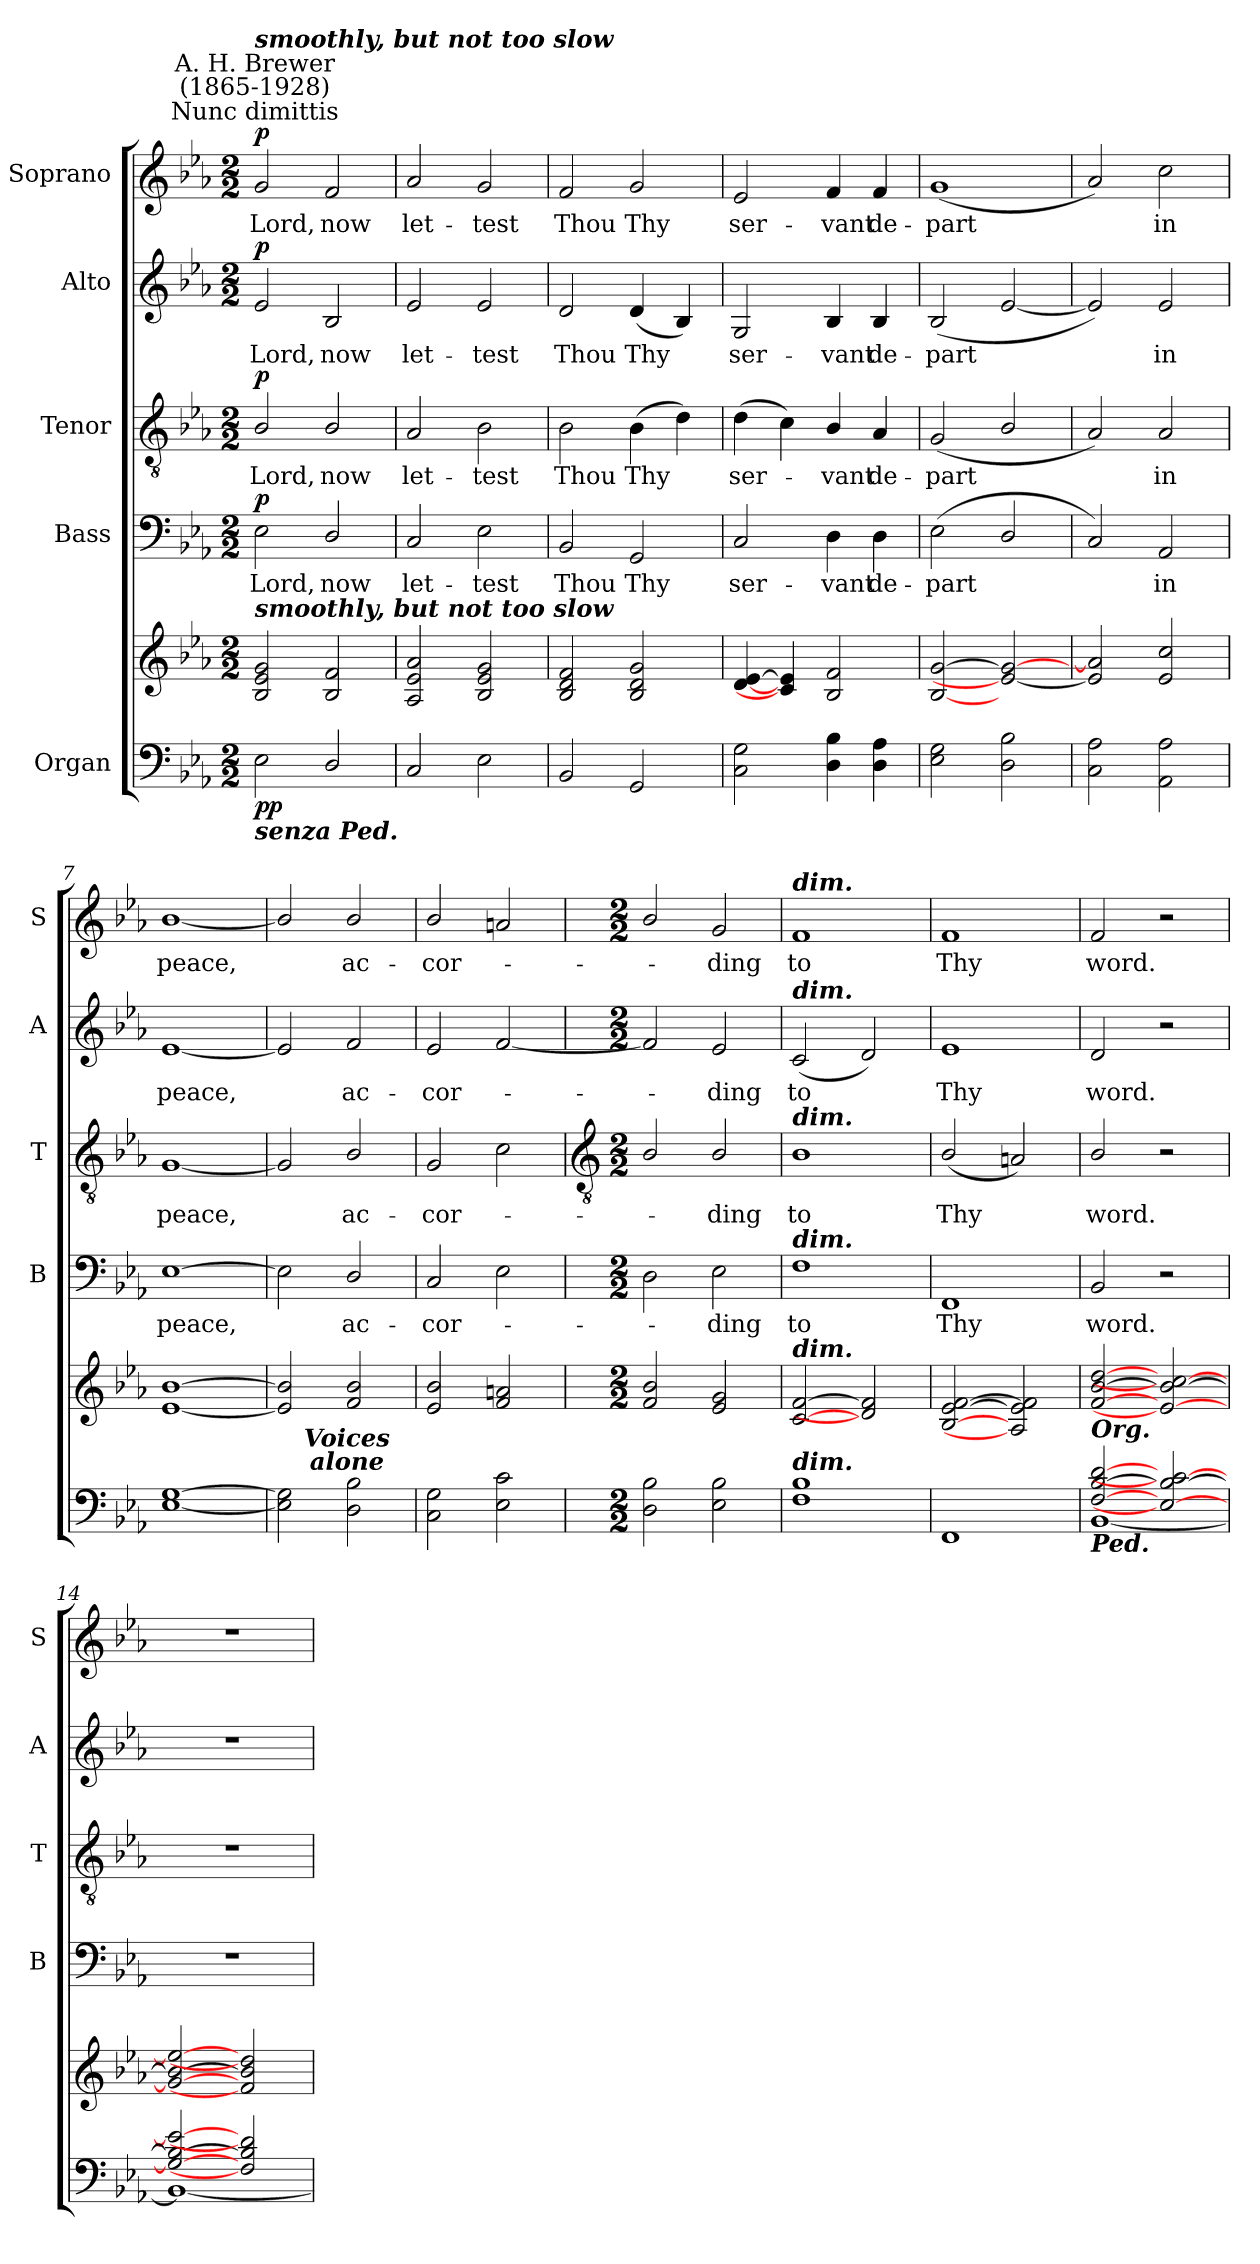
**kern	**kern	**dynam	**kern	**text	**dynam	**kern	**text	**dynam	**kern	**text	**dynam	**kern	**text	**dynam
*part5	*part5	*part5	*part4	*part4	*part4	*part3	*part3	*part3	*part2	*part2	*part2	*part1	*part1	*part1
*staff6	*staff5	*staff5/6	*staff4	*staff4	*staff4	*staff3	*staff3	*staff3	*staff2	*staff2	*staff2	*staff1	*staff1	*staff1
*I"Organ	*	*	*I"Bass	*	*	*I"Tenor	*	*	*I"Alto	*	*	*I"Soprano	*	*
*	*	*	*I'B	*	*	*I'T	*	*	*I'A	*	*	*I'S	*	*
*clefF4	*clefG2	*	*clefF4	*	*	*clefGv2	*	*	*clefG2	*	*	*clefG2	*	*
*k[b-e-a-]	*k[b-e-a-]	*	*k[b-e-a-]	*	*	*k[b-e-a-]	*	*	*k[b-e-a-]	*	*	*k[b-e-a-]	*	*
*E-:	*E-:	*	*E-:	*	*	*E-:	*	*	*E-:	*	*	*E-:	*	*
*M2/2	*M2/2	*	*M2/2	*	*	*M2/2	*	*	*M2/2	*	*	*M2/2	*	*
=1	=1	=1	=1	=1	=1	=1	=1	=1	=1	=1	=1	=1	=1	=1
!	!	!	!	!	!	!	!	!	!	!	!	!LO:TX:a:cj:t=Nunc dimittis	!	!
!	!	!	!	!	!	!	!	!	!	!	!	!LO:TX:a:cj:t=A. H. Brewer\n(1865-1928)	!	!
!	!	!	!	!	!	!	!	!	!	!	!	!LO:TX:a:Bi:t=smoothly, but not too slow	!	!
!	!LO:TX:a:Bi:t=smoothly, but not too slow	!	!	!	!	!	!	!	!	!	!	!	!	!
!LO:TX:b:Bi:t=senza Ped.	!	!	!	!	!	!	!	!	!	!	!	!	!	!
!	!	!LO:DY:b=2	!	!LO:LY:b	!	!	!LO:LY:b	!	!	!LO:LY:b	!	!	!LO:LY:b	!
!	!	!LO:DY:n=1:b	!	!	!LO:DY:b	!	!	!LO:DY:b	!	!	!LO:DY:b	!	!	!LO:DY:b
2E-	2B- 2e- 2g	p p	2E-	Lord,	p	2B-/	Lord,	p	2e-	Lord,	p	2g	Lord,	p
!	!	!	!	!LO:LY:b	!	!	!LO:LY:b	!	!	!LO:LY:b	!	!	!LO:LY:b	!
2D/	2B- 2f	.	2D/	now	.	2B-/	now	.	2B-	now	.	2f	now	.
=2	=2	=2	=2	=2	=2	=2	=2	=2	=2	=2	=2	=2	=2	=2
!	!	!	!	!LO:LY:b	!	!	!LO:LY:b	!	!	!LO:LY:b	!	!	!LO:LY:b	!
2C	2A- 2e- 2a-	.	2C	let-	.	2A-	let-	.	2e-	let-	.	2a-	let-	.
!	!	!	!	!LO:LY:b	!	!	!LO:LY:b	!	!	!LO:LY:b	!	!	!LO:LY:b	!
2E-	2B- 2e- 2g	.	2E-	-test	.	2B-	-test	.	2e-	-test	.	2g	-test	.
=3	=3	=3	=3	=3	=3	=3	=3	=3	=3	=3	=3	=3	=3	=3
!	!	!	!	!LO:LY:b	!	!	!LO:LY:b	!	!	!LO:LY:b	!	!	!LO:LY:b	!
2BB-	2B- 2d 2f	.	2BB-	Thou	.	2B-	Thou	.	2d	Thou	.	2f	Thou	.
!	!	!	!	!LO:LY:b	!	!	!LO:LY:b	!	!	!LO:LY:b	!	!	!LO:LY:b	!
2GG	2B- 2d 2g	.	2GG	Thy	.	(>4B-	Thy	.	(<4d	Thy	.	2g	Thy	.
.	.	.	.	.	.	4d)	.	.	4B-)	.	.	.	.	.
=4	=4	=4	=4	=4	=4	=4	=4	=4	=4	=4	=4	=4	=4	=4
!	!	!	!	!LO:LY:b	!	!	!LO:LY:b	!	!	!LO:LY:b	!	!	!LO:LY:b	!
2C 2G	[4d [4e-	.	2C	ser-	.	(>4d	ser-	.	2G	ser-	.	2e-	ser-	.
.	4c] 4e-]	.	.	.	.	4c)	.	.	.	.	.	.	.	.
!	!	!	!	!LO:LY:b	!	!	!LO:LY:b	!	!	!LO:LY:b	!	!	!LO:LY:b	!
4D 4B-	2B- 2f	.	4D	-vant	.	4B-/	vant	.	4B-	-vant	.	4f	-vant	.
!	!	!	!	!LO:LY:b	!	!	!LO:LY:b	!	!	!LO:LY:b	!	!	!LO:LY:b	!
4D 4A-	.	.	4D	de-	.	4A-	de-	.	4B-	de-	.	4f	de-	.
=5	=5	=5	=5	=5	=5	=5	=5	=5	=5	=5	=5	=5	=5	=5
!	!	!	!	!LO:LY:b	!	!	!LO:LY:b	!	!	!LO:LY:b	!	!	!LO:LY:b	!
2E- 2G	[2B- [2g	.	(<2E-	-part	.	(<2G	-part	.	(<2B-	-part	.	(<1g	-part	.
2D\ 2B-\	2e-_ 2g_	.	2D/	.	.	2B-/	.	.	[2e-	.	.	.	.	.
=6	=6	=6	=6	=6	=6	=6	=6	=6	=6	=6	=6	=6	=6	=6
2C 2A-	2e-] 2a-]	.	2C)	.	.	2A-)	.	.	2e-])	.	.	2a-)	.	.
!	!	!	!	!LO:LY:b	!	!	!LO:LY:b	!	!	!LO:LY:b	!	!	!LO:LY:b	!
2AA- 2A-	2e- 2cc	.	2AA-	in	.	2A-	in	.	2e-	in	.	2cc	in	.
=7	=7	=7	=7	=7	=7	=7	=7	=7	=7	=7	=7	=7	=7	=7
!	!	!	!	!LO:LY:b	!	!	!LO:LY:b	!	!	!LO:LY:b	!	!	!LO:LY:b	!
[1E- [1G	[1e-/ [1b-/	.	[1E-	peace,	.	[1G	peace,	.	[1e-	peace,	.	[1b-/	peace,	.
=8	=8	=8	=8	=8	=8	=8	=8	=8	=8	=8	=8	=8	=8	=8
2E-] 2G]	2e-/] 2b-/]	.	2E-]	.	.	2G]	.	.	2e-]	.	.	2b-/]	.	.
!LO:TX:a:Bi:cj:t=Voices\nalone	!	!	!	!	!	!	!	!	!	!	!	!	!	!
!	!	!	!	!LO:LY:b	!	!	!LO:LY:b	!	!	!LO:LY:b	!	!	!LO:LY:b	!
2D\ 2B-\	2f/ 2b-/	.	2D/	ac-	.	2B-/	ac-	.	2f	ac-	.	2b-/	ac-	.
=9	=9	=9	=9	=9	=9	=9	=9	=9	=9	=9	=9	=9	=9	=9
!	!	!	!	!LO:LY:b	!	!	!LO:LY:b	!	!	!LO:LY:b	!	!	!LO:LY:b	!
2C\ 2G\	2e-/ 2b-/	.	2C	-cor-	.	2G	-cor-	.	2e-	-cor-	.	2b-/	-cor-	.
2E-\ 2c\	2f 2an	.	2E-	.	.	2c	.	.	[2f	.	.	2an	.	.
!!LO:LB:g=z
=10	=10	=10	=10	=10	=10	=10	=10	=10	=10	=10	=10	=10	=10	=10
*	*	*	*	*	*	*clefGv2	*	*	*	*	*	*	*	*
*M2/2	*M2/2	*	*M2/2	*	*	*M2/2	*	*	*M2/2	*	*	*M2/2	*	*
*^	*^	*	*	*	*	*	*	*	*	*	*	*	*	*
2D\ 2B-\	1ryy	2f/ 2b-/	1ryy	.	2D\	.	.	2B-/	.	.	2f]	.	.	2b-/	.	.
!	!	!	!	!	!	!LO:LY:b	!	!	!LO:LY:b	!	!	!LO:LY:b	!	!	!LO:LY:b	!
2E-\ 2B-\	.	2e- 2g	.	.	2E-\	ding	.	2B-/	ding	.	2e-	ding	.	2g	ding	.
=11	=11	=11	=11	=11	=11	=11	=11	=11	=11	=11	=11	=11	=11	=11	=11	=11
!	!	!	!	!	!	!	!	!	!	!	!	!	!	!LO:TX:a:Bi:t=dim.	!	!
!	!	!	!	!	!	!	!	!	!	!	!LO:TX:a:Bi:t=dim.	!	!	!	!	!
!	!	!	!	!	!	!	!	!LO:TX:a:Bi:t=dim.	!	!	!	!	!	!	!	!
!	!	!	!	!	!LO:TX:a:Bi:t=dim.	!	!	!	!	!	!	!	!	!	!	!
!	!	!LO:TX:a:Bi:t=dim.	!	!	!	!	!	!	!	!	!	!	!	!	!	!
!LO:TX:a:Bi:t=dim.	!	!	!	!	!	!	!	!	!	!	!	!	!	!	!	!
!	!	!	!	!	!	!LO:LY:b	!	!	!LO:LY:b	!	!	!LO:LY:b	!	!	!LO:LY:b	!
1F/ 1B-/	1ryy	[2c [2f	1ryy	.	1F	to	.	1B-	to	.	(<2c	to	.	1f	to	.
.	.	2d] 2f]	.	.	.	.	.	.	.	.	2d)	.	.	.	.	.
=12	=12	=12	=12	=12	=12	=12	=12	=12	=12	=12	=12	=12	=12	=12	=12	=12
!	!	!	!	!	!	!LO:LY:b	!	!	!LO:LY:b	!	!	!LO:LY:b	!	!	!LO:LY:b	!
1FF/	1ryy	[2B- [2e- [2f	1ryy	.	1FF/	Thy	.	(<2B-/	Thy	.	1e-	Thy	.	1f	Thy	.
.	.	2A] 2e-] 2f]	.	.	.	.	.	2An)	.	.	.	.	.	.	.	.
=13	=13	=13	=13	=13	=13	=13	=13	=13	=13	=13	=13	=13	=13	=13	=13	=13
!	!	!LO:TX:b:Bi:t=Org.	!	!	!	!	!	!	!	!	!	!	!	!	!	!
!LO:TX:b:Bi:t=Ped.	!	!	!	!	!	!	!	!	!	!	!	!	!	!	!	!
!	!	!	!	!	!	!LO:LY:b	!	!	!LO:LY:b	!	!	!LO:LY:b	!	!	!LO:LY:b	!
[2F/ [2B-/ [2d/	[1BB-\	[2f [2b- [2dd	1ryy	.	2BB-/	word.	.	2B-/	word.	.	2d	word.	.	2f	word.	.
2E-/_ 2B-/_ 2c/_	.	2e-_ 2b-_ 2cc_	.	.	2r	.	.	2r	.	.	2r	.	.	2r	.	.
=14	=14	=14	=14	=14	=14	=14	=14	=14	=14	=14	=14	=14	=14	=14	=14	=14
2G/_ 2B-/_ 2e-/_	1BB-\_	2g_ 2b-_ 2ee-_	1ryy	.	1r	.	.	1r	.	.	1r	.	.	1r	.	.
2F/] 2B-/] 2d/]	.	2f] 2b-] 2dd]	.	.	.	.	.	.	.	.	.	.	.	.	.	.
*v	*v	*	*	*	*	*	*	*	*	*	*	*	*	*	*	*
*	*v	*v	*	*	*	*	*	*	*	*	*	*	*	*	*
=	=	=	=	=	=	=	=	=	=	=	=	=	=	=
*-	*-	*-	*-	*-	*-	*-	*-	*-	*-	*-	*-	*-	*-	*-
